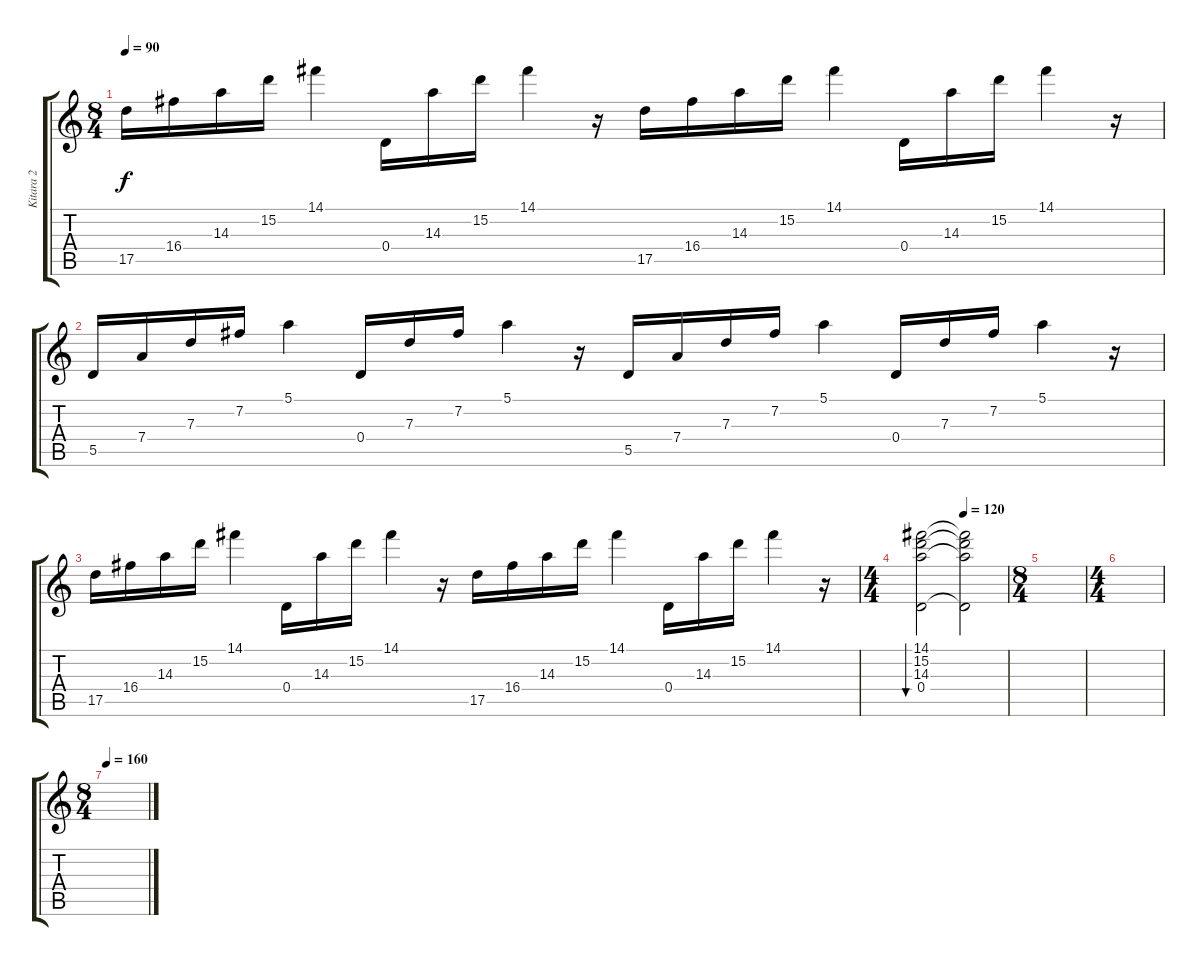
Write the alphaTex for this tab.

\track ("Kitara 2" "Kitara 2") {instrument acousticguitarnylon}
\staff {score tabs}
\tuning (E4 B3 G3 D3 A2 E2) {hide}
\ts (8 4)
\tempo 90
\clef g2
\ks c
17.5.16{dy f} 16.4.16 14.3.16 15.2.16 14.1.4 0.4.16 14.3.16 15.2.16 14.1.4 r.16 17.5.16 16.4.16 14.3.16 15.2.16 14.1.4 0.4.16 14.3.16 15.2.16 14.1.4 r.16 |
5.5.16 7.4.16 7.3.16 7.2.16 5.1.4 0.4.16 7.3.16 7.2.16 5.1.4 r.16 5.5.16 7.4.16 7.3.16 7.2.16 5.1.4 0.4.16 7.3.16 7.2.16 5.1.4 r.16 |
17.5.16 16.4.16 14.3.16 15.2.16 14.1.4 0.4.16 14.3.16 15.2.16 14.1.4 r.16 17.5.16 16.4.16 14.3.16 15.2.16 14.1.4 0.4.16 14.3.16 15.2.16 14.1.4 r.16 |
\ts (4 4)
\tempo (120 0.5)
(14.1 15.2 14.3 0.4).2{bu 60} (14.1{t} 15.2{t} 14.3{t} 0.4{t}).2 |
\ts (8 4)
|
\ts (4 4)
|
\ts (8 4)
\tempo 160
